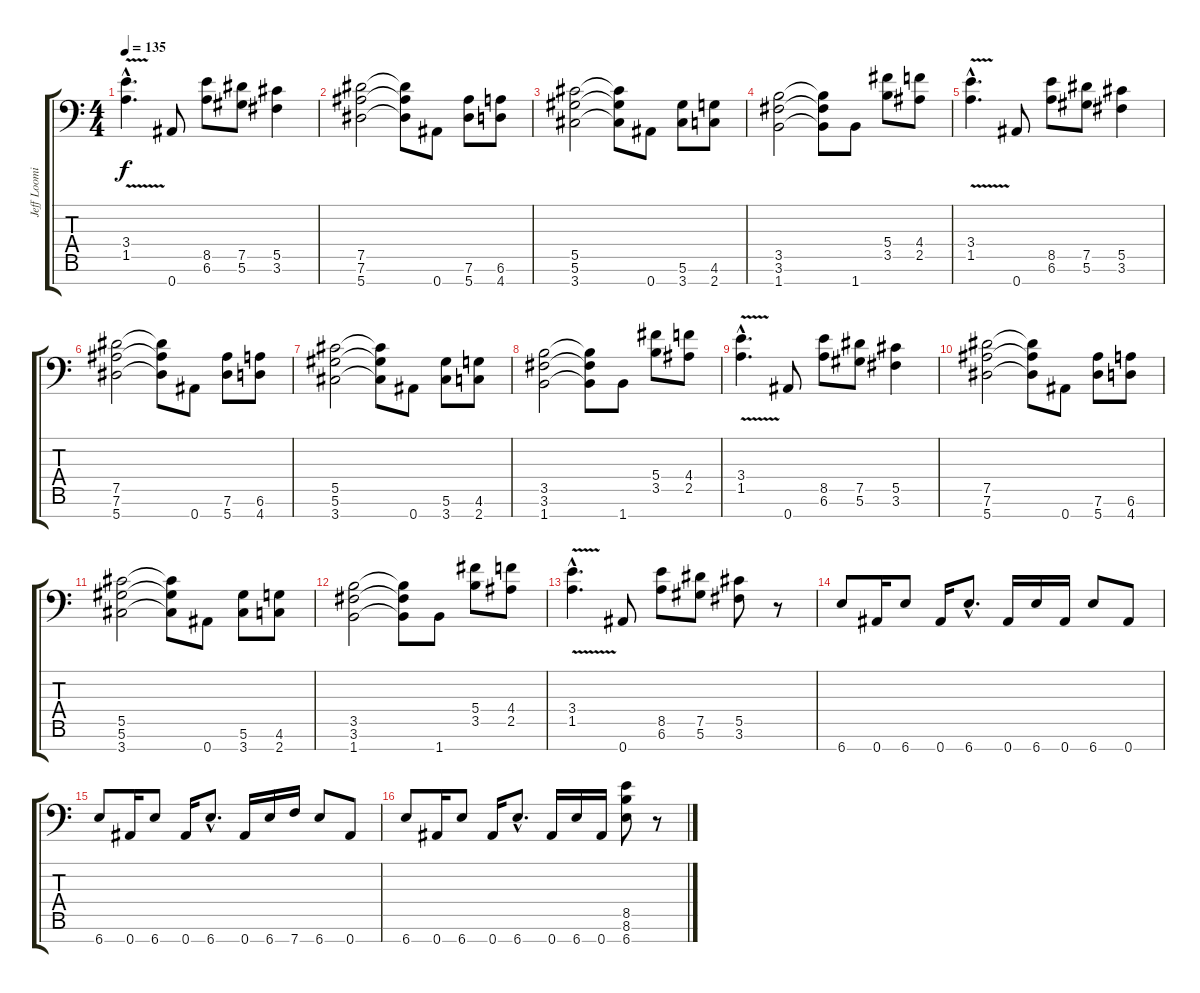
\track ("Jeff Loomis Rhythm" "Jeff Loomi") {instrument distortionguitar}
\staff {score tabs}
\tuning (Eb4 Bb3 Gb3 Db3 Ab2 Eb2 Bb1) {hide}
\ts (4 4)
\tempo 135
\clef f4
\ks c
(3.4{v hac} 1.5{v hac}).4{d dy f} 0.7.8 (8.5 6.6).8 (7.5 5.6).8 (5.5 3.6).4 |
(7.5 7.6 5.7).2 (7.5{t} 7.6{t} 5.7{t}).8 0.7.8 (7.6 5.7).8 (6.6 4.7).8 |
(5.5 5.6 3.7).2 (5.5{t} 5.6{t} 3.7{t}).8 0.7.8 (5.6 3.7).8 (4.6 2.7).8 |
(3.5 3.6 1.7).2 (3.5{t} 3.6{t} 1.7{t}).8 1.7.8 (5.4 3.5).8 (4.4 2.5).8 |
(3.4{v hac} 1.5{v hac}).4{d} 0.7.8 (8.5 6.6).8 (7.5 5.6).8 (5.5 3.6).4 |
(7.5 7.6 5.7).2 (7.5{t} 7.6{t} 5.7{t}).8 0.7.8 (7.6 5.7).8 (6.6 4.7).8 |
(5.5 5.6 3.7).2 (5.5{t} 5.6{t} 3.7{t}).8 0.7.8 (5.6 3.7).8 (4.6 2.7).8 |
(3.5 3.6 1.7).2 (3.5{t} 3.6{t} 1.7{t}).8 1.7.8 (5.4 3.5).8 (4.4 2.5).8 |
(3.4{v hac} 1.5{v hac}).4{d} 0.7.8 (8.5 6.6).8 (7.5 5.6).8 (5.5 3.6).4 |
(7.5 7.6 5.7).2 (7.5{t} 7.6{t} 5.7{t}).8 0.7.8 (7.6 5.7).8 (6.6 4.7).8 |
(5.5 5.6 3.7).2 (5.5{t} 5.6{t} 3.7{t}).8 0.7.8 (5.6 3.7).8 (4.6 2.7).8 |
(3.5 3.6 1.7).2 (3.5{t} 3.6{t} 1.7{t}).8 1.7.8 (5.4 3.5).8 (4.4 2.5).8 |
(3.4{v hac} 1.5{v hac}).4{d} 0.7.8 (8.5 6.6).8 (7.5 5.6).8 (5.5 3.6).8 r.8 |
6.7.8 0.7.16 6.7.8 0.7.16 6.7{hac}.8{d} 0.7.16 6.7.16 0.7.16 6.7.8 0.7.8 |
6.7.8 0.7.16 6.7.8 0.7.16 6.7{hac}.8{d} 0.7.16 6.7.16 7.7.16 6.7.8 0.7.8 |
6.7.8 0.7.16 6.7.8 0.7.16 6.7{hac}.8{d} 0.7.16 6.7.16 0.7.16 (8.5 8.6 6.7).8 r.8
